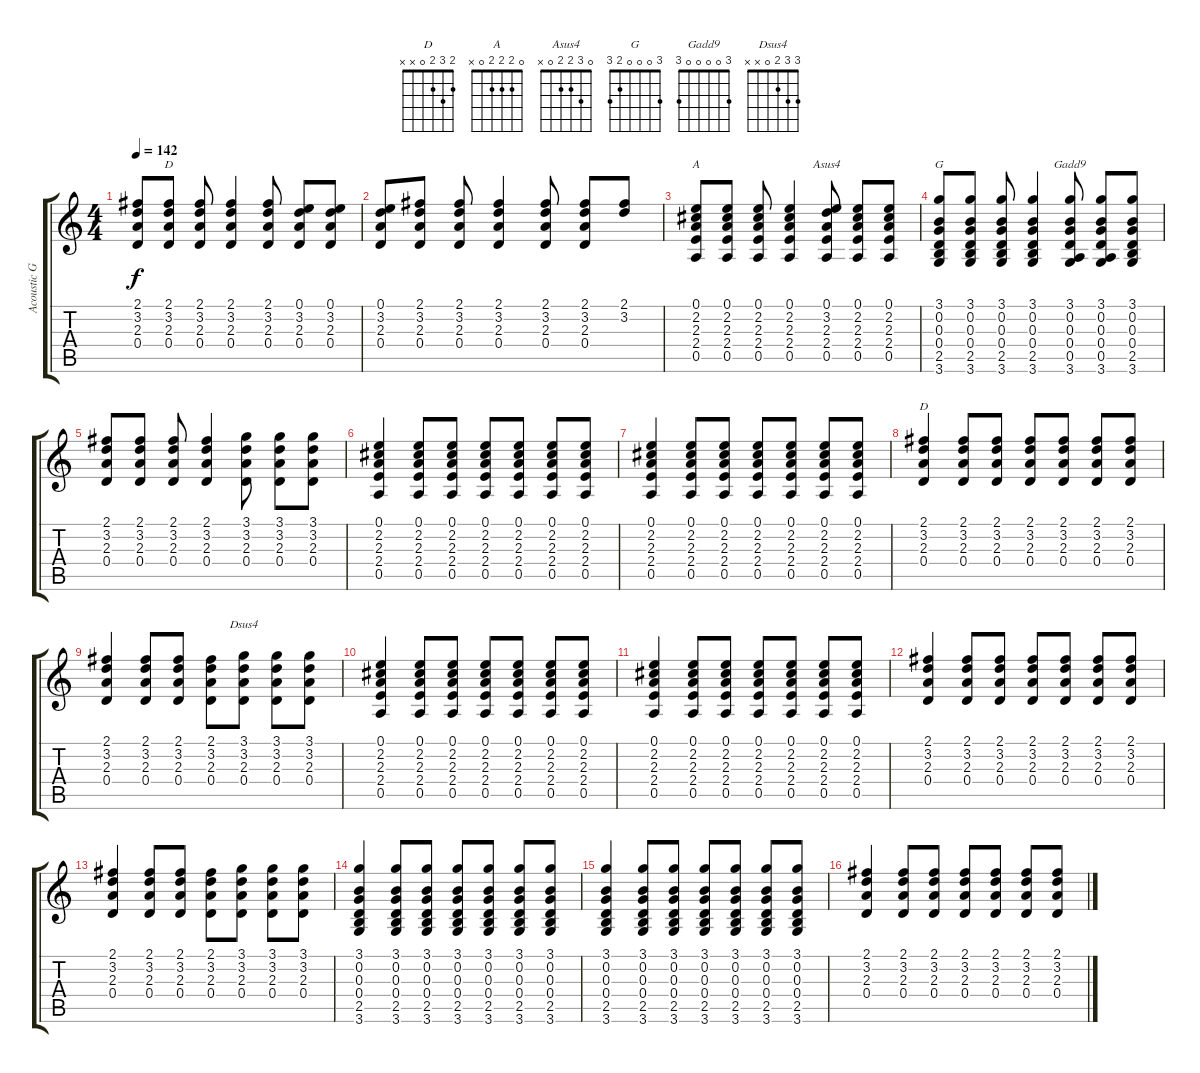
\track ("Acoustic Guitar" "Acoustic G") {instrument acousticguitarsteel}
\staff {score tabs}
\tuning (E4 B3 G3 D3 A2 E2) {hide}
\chord ("D" 2 3 2 x x x)
\chord ("A" 0 2 2 2 0 x)
\chord ("Asus4" 0 3 2 2 0 x)
\chord ("G" 3 0 0 0 2 3)
\chord ("Gadd9" 3 0 0 0 0 3)
\chord ("D" 2 3 2 0 x x)
\chord ("Dsus4" 3 3 2 0 x x)
\ts (4 4)
\tempo 142
\clef g2
\ks c
(2.1 3.2 2.3 0.4).8{dy f} (2.1 3.2 2.3 0.4).8{ch "D"} (2.1 3.2 2.3 0.4).8 (2.1 3.2 2.3 0.4).4 (2.1 3.2 2.3 0.4).8 (0.1 3.2 2.3 0.4).8 (0.1 3.2 2.3 0.4).8 |
(0.1 3.2 2.3 0.4).8 (2.1 3.2 2.3 0.4).8 (2.1 3.2 2.3 0.4).8 (2.1 3.2 2.3 0.4).4 (2.1 3.2 2.3 0.4).8 (2.1 3.2 2.3 0.4).8 (2.1 3.2).8 |
(0.1 2.2 2.3 2.4 0.5).8{ch "A"} (0.1 2.2 2.3 2.4 0.5).8 (0.1 2.2 2.3 2.4 0.5).8 (0.1 2.2 2.3 2.4 0.5).4 (0.1 3.2 2.3 2.4 0.5).8{ch "Asus4"} (0.1 2.2 2.3 2.4 0.5).8 (0.1 2.2 2.3 2.4 0.5).8 |
(3.1 0.2 0.3 0.4 2.5 3.6).8{ch "G"} (3.1 0.2 0.3 0.4 2.5 3.6).8 (3.1 0.2 0.3 0.4 2.5 3.6).8 (3.1 0.2 0.3 0.4 2.5 3.6).4 (3.1 0.2 0.3 0.4 0.5 3.6).8{ch "Gadd9"} (3.1 0.2 0.3 0.4 0.5 3.6).8 (3.1 0.2 0.3 0.4 2.5 3.6).8 |
(2.1 3.2 2.3 0.4).8 (2.1 3.2 2.3 0.4).8 (2.1 3.2 2.3 0.4).8 (2.1 3.2 2.3 0.4).4 (3.1 3.2 2.3 0.4).8 (3.1 3.2 2.3 0.4).8 (3.1 3.2 2.3 0.4).8 |
(0.1 2.2 2.3 2.4 0.5).4 (0.1 2.2 2.3 2.4 0.5).8 (0.1 2.2 2.3 2.4 0.5).8 (0.1 2.2 2.3 2.4 0.5).8 (0.1 2.2 2.3 2.4 0.5).8 (0.1 2.2 2.3 2.4 0.5).8 (0.1 2.2 2.3 2.4 0.5).8 |
(0.1 2.2 2.3 2.4 0.5).4 (0.1 2.2 2.3 2.4 0.5).8 (0.1 2.2 2.3 2.4 0.5).8 (0.1 2.2 2.3 2.4 0.5).8 (0.1 2.2 2.3 2.4 0.5).8 (0.1 2.2 2.3 2.4 0.5).8 (0.1 2.2 2.3 2.4 0.5).8 |
(2.1 3.2 2.3 0.4).4{ch "D"} (2.1 3.2 2.3 0.4).8 (2.1 3.2 2.3 0.4).8 (2.1 3.2 2.3 0.4).8 (2.1 3.2 2.3 0.4).8 (2.1 3.2 2.3 0.4).8 (2.1 3.2 2.3 0.4).8 |
(2.1 3.2 2.3 0.4).4 (2.1 3.2 2.3 0.4).8 (2.1 3.2 2.3 0.4).8 (2.1 3.2 2.3 0.4).8 (3.1 3.2 2.3 0.4).8{ch "Dsus4"} (3.1 3.2 2.3 0.4).8 (3.1 3.2 2.3 0.4).8 |
(0.1 2.2 2.3 2.4 0.5).4 (0.1 2.2 2.3 2.4 0.5).8 (0.1 2.2 2.3 2.4 0.5).8 (0.1 2.2 2.3 2.4 0.5).8 (0.1 2.2 2.3 2.4 0.5).8 (0.1 2.2 2.3 2.4 0.5).8 (0.1 2.2 2.3 2.4 0.5).8 |
(0.1 2.2 2.3 2.4 0.5).4 (0.1 2.2 2.3 2.4 0.5).8 (0.1 2.2 2.3 2.4 0.5).8 (0.1 2.2 2.3 2.4 0.5).8 (0.1 2.2 2.3 2.4 0.5).8 (0.1 2.2 2.3 2.4 0.5).8 (0.1 2.2 2.3 2.4 0.5).8 |
(2.1 3.2 2.3 0.4).4 (2.1 3.2 2.3 0.4).8 (2.1 3.2 2.3 0.4).8 (2.1 3.2 2.3 0.4).8 (2.1 3.2 2.3 0.4).8 (2.1 3.2 2.3 0.4).8 (2.1 3.2 2.3 0.4).8 |
(2.1 3.2 2.3 0.4).4 (2.1 3.2 2.3 0.4).8 (2.1 3.2 2.3 0.4).8 (2.1 3.2 2.3 0.4).8 (3.1 3.2 2.3 0.4).8 (3.1 3.2 2.3 0.4).8 (3.1 3.2 2.3 0.4).8 |
(3.1 0.2 0.3 0.4 2.5 3.6).4 (3.1 0.2 0.3 0.4 2.5 3.6).8 (3.1 0.2 0.3 0.4 2.5 3.6).8 (3.1 0.2 0.3 0.4 2.5 3.6).8 (3.1 0.2 0.3 0.4 2.5 3.6).8 (3.1 0.2 0.3 0.4 2.5 3.6).8 (3.1 0.2 0.3 0.4 2.5 3.6).8 |
(3.1 0.2 0.3 0.4 2.5 3.6).4 (3.1 0.2 0.3 0.4 2.5 3.6).8 (3.1 0.2 0.3 0.4 2.5 3.6).8 (3.1 0.2 0.3 0.4 2.5 3.6).8 (3.1 0.2 0.3 0.4 2.5 3.6).8 (3.1 0.2 0.3 0.4 2.5 3.6).8 (3.1 0.2 0.3 0.4 2.5 3.6).8 |
(2.1 3.2 2.3 0.4).4 (2.1 3.2 2.3 0.4).8 (2.1 3.2 2.3 0.4).8 (2.1 3.2 2.3 0.4).8 (2.1 3.2 2.3 0.4).8 (2.1 3.2 2.3 0.4).8 (2.1 3.2 2.3 0.4).8
